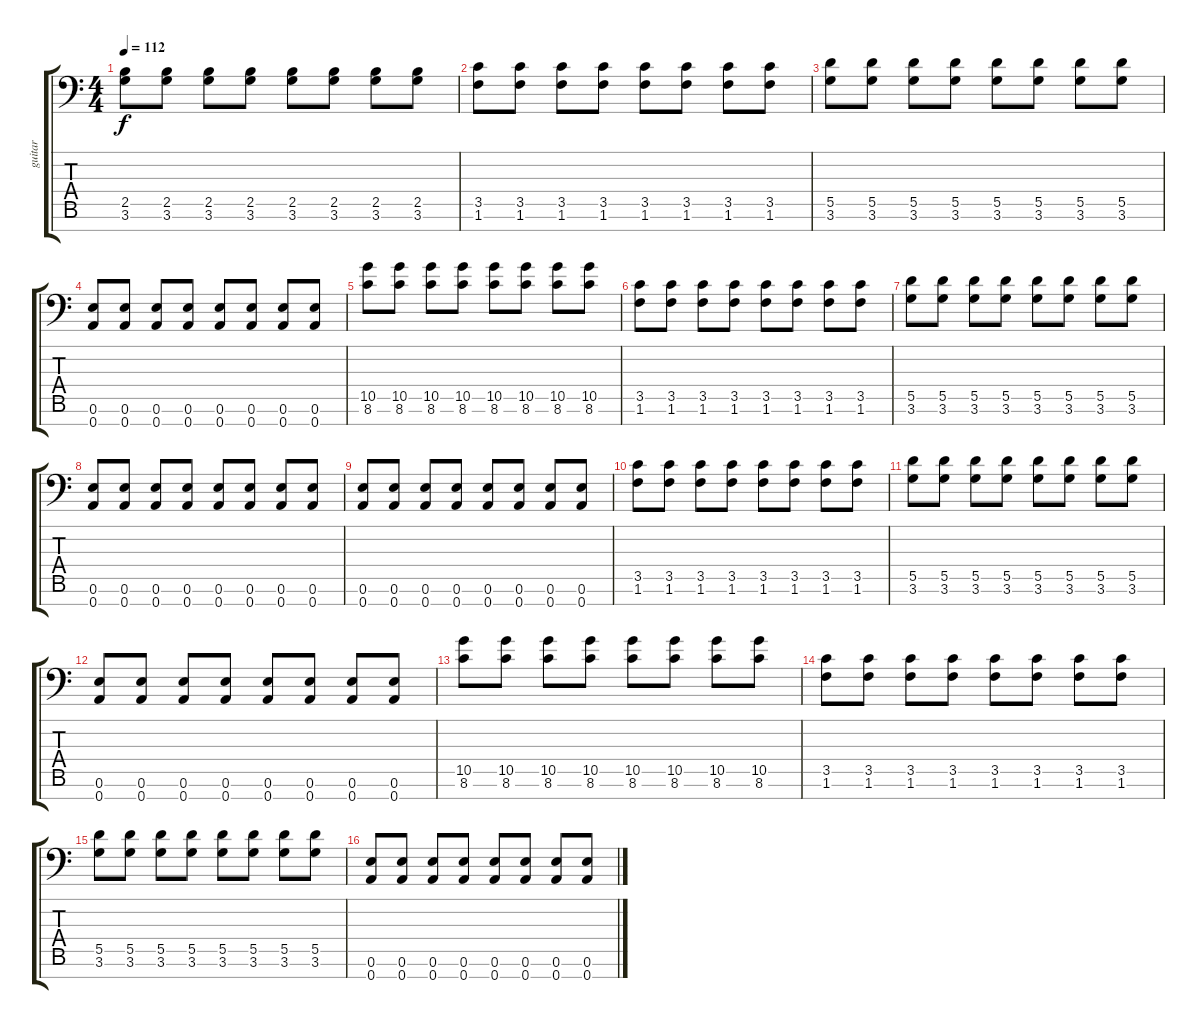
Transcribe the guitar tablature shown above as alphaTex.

\track ("guitar" "guitar") {instrument distortionguitar}
\staff {score tabs}
\tuning (E4 B3 G3 D3 A2 E2 A1) {hide}
\ts (4 4)
\tempo 112
\clef f4
\ks c
(2.5 3.6).8{dy f} (2.5 3.6).8 (2.5 3.6).8 (2.5 3.6).8 (2.5 3.6).8 (2.5 3.6).8 (2.5 3.6).8 (2.5 3.6).8 |
(3.5 1.6).8 (3.5 1.6).8 (3.5 1.6).8 (3.5 1.6).8 (3.5 1.6).8 (3.5 1.6).8 (3.5 1.6).8 (3.5 1.6).8 |
(5.5 3.6).8 (5.5 3.6).8 (5.5 3.6).8 (5.5 3.6).8 (5.5 3.6).8 (5.5 3.6).8 (5.5 3.6).8 (5.5 3.6).8 |
(0.6 0.7).8 (0.6 0.7).8 (0.6 0.7).8 (0.6 0.7).8 (0.6 0.7).8 (0.6 0.7).8 (0.6 0.7).8 (0.6 0.7).8 |
(10.5 8.6).8 (10.5 8.6).8 (10.5 8.6).8 (10.5 8.6).8 (10.5 8.6).8 (10.5 8.6).8 (10.5 8.6).8 (10.5 8.6).8 |
(3.5 1.6).8 (3.5 1.6).8 (3.5 1.6).8 (3.5 1.6).8 (3.5 1.6).8 (3.5 1.6).8 (3.5 1.6).8 (3.5 1.6).8 |
(5.5 3.6).8 (5.5 3.6).8 (5.5 3.6).8 (5.5 3.6).8 (5.5 3.6).8 (5.5 3.6).8 (5.5 3.6).8 (5.5 3.6).8 |
(0.6 0.7).8 (0.6 0.7).8 (0.6 0.7).8 (0.6 0.7).8 (0.6 0.7).8 (0.6 0.7).8 (0.6 0.7).8 (0.6 0.7).8 |
(0.6 0.7).8 (0.6 0.7).8 (0.6 0.7).8 (0.6 0.7).8 (0.6 0.7).8 (0.6 0.7).8 (0.6 0.7).8 (0.6 0.7).8 |
(3.5 1.6).8 (3.5 1.6).8 (3.5 1.6).8 (3.5 1.6).8 (3.5 1.6).8 (3.5 1.6).8 (3.5 1.6).8 (3.5 1.6).8 |
(5.5 3.6).8 (5.5 3.6).8 (5.5 3.6).8 (5.5 3.6).8 (5.5 3.6).8 (5.5 3.6).8 (5.5 3.6).8 (5.5 3.6).8 |
(0.6 0.7).8 (0.6 0.7).8 (0.6 0.7).8 (0.6 0.7).8 (0.6 0.7).8 (0.6 0.7).8 (0.6 0.7).8 (0.6 0.7).8 |
(10.5 8.6).8 (10.5 8.6).8 (10.5 8.6).8 (10.5 8.6).8 (10.5 8.6).8 (10.5 8.6).8 (10.5 8.6).8 (10.5 8.6).8 |
(3.5 1.6).8 (3.5 1.6).8 (3.5 1.6).8 (3.5 1.6).8 (3.5 1.6).8 (3.5 1.6).8 (3.5 1.6).8 (3.5 1.6).8 |
(5.5 3.6).8 (5.5 3.6).8 (5.5 3.6).8 (5.5 3.6).8 (5.5 3.6).8 (5.5 3.6).8 (5.5 3.6).8 (5.5 3.6).8 |
(0.6 0.7).8 (0.6 0.7).8 (0.6 0.7).8 (0.6 0.7).8 (0.6 0.7).8 (0.6 0.7).8 (0.6 0.7).8 (0.6 0.7).8
